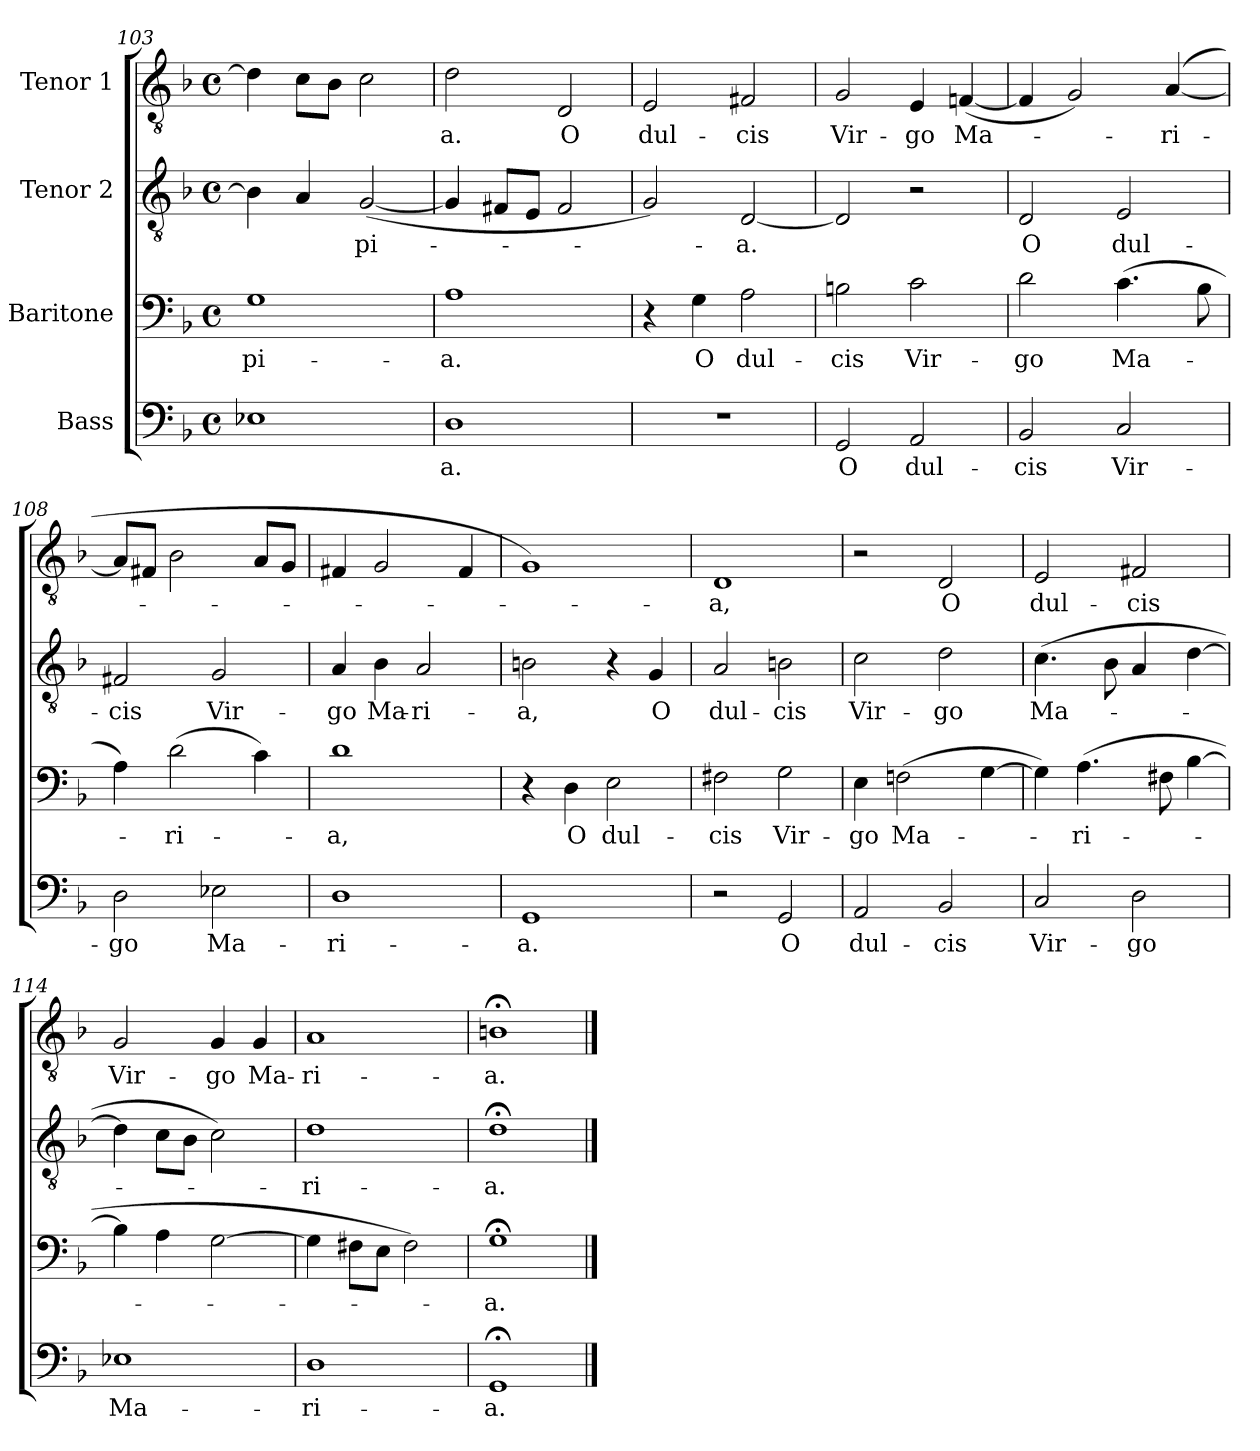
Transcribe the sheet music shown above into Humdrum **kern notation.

**kern	**text	**kern	**text	**kern	**text	**kern	**text
*part4	*part4	*part3	*part3	*part2	*part2	*part1	*part1
*staff4	*staff4	*staff3	*staff3	*staff2	*staff2	*staff1	*staff1
*I"Bass	*	*I"Baritone	*	*I"Tenor 2	*	*I"Tenor 1	*
*clefF4	*	*clefF4	*	*clefGv2	*	*clefGv2	*
*k[b-]	*	*k[b-]	*	*k[b-]	*	*k[b-]	*
*F:	*	*F:	*	*F:	*	*F:	*
*M4/4	*	*M4/4	*	*M4/4	*	*M4/4	*
*met(c)	*	*met(c)	*	*met(c)	*	*met(c)	*
=103	=103	=103	=103	=103	=103	=103	=103
1E-X	.	1G	pi-	4B-\]	.	4d\]	.
.	.	.	.	4A/	.	8c\L	.
.	.	.	.	.	.	8B-\J	.
.	.	.	.	([2G/	pi-	2c\	.
=104	=104	=104	=104	=104	=104	=104	=104
1D	-a.	1A	-a.	4G/]	.	2d\	-a.
.	.	.	.	8F#X/L	.	.	.
.	.	.	.	8E/J	.	.	.
.	.	.	.	2F#/	.	2D/	O
!!LO:LB:g=z
=105	=105	=105	=105	=105	=105	=105	=105
1r	.	4r	.	2G/)	-­-	2E/	dul-
.	.	4G\	O	.	.	.	.
.	.	2A\	dul-	[2D/	-a.	2F#X/	-cis
=106	=106	=106	=106	=106	=106	=106	=106
2GG/	O	2Bn\	-cis	2D/]	.	2G/	Vir-
2AA/	dul-	2c\	Vir-	2r	.	4E/	-go
.	.	.	.	.	.	([4Fn/	Ma-
=107	=107	=107	=107	=107	=107	=107	=107
2BB-/	-cis	2d\	-go	2D/	O	4F/]	.
.	.	.	.	.	.	2G/)	.
2C/	Vir-	(4.c\	Ma-	2E/	dul-	.	.
.	.	.	.	.	.	([4A/	-ri-
.	.	8B-\	.	.	.	.	.
=108	=108	=108	=108	=108	=108	=108	=108
2D\	-go	4A\)	.	2F#X/	-cis	8A/L]	.
.	.	.	.	.	.	8F#X/J	.
.	.	(2d\	-ri-	.	.	2B-\	.
2E-X\	Ma-	.	.	2G/	Vir-	.	.
.	.	4c\)	.	.	.	8A/L	.
.	.	.	.	.	.	8G/J	.
=109	=109	=109	=109	=109	=109	=109	=109
1D	-ri-	1d	-a,	4A/	-go	4F#X/	.
.	.	.	.	4B-\	Ma-	2G/	.
.	.	.	.	2A/	-ri-	.	.
.	.	.	.	.	.	4F#/	.
=110	=110	=110	=110	=110	=110	=110	=110
1GG	-a.	4r	.	2Bn\	-a,	1G)	.
.	.	4D\	O	.	.	.	.
.	.	2E\	dul-	4r	.	.	.
.	.	.	.	4G/	O	.	.
!!LO:LB:g=z
=111	=111	=111	=111	=111	=111	=111	=111
2r	.	2F#X\	-cis	2A/	dul-	1D	-a,
2GG/	O	2G\	Vir-	2Bn\	-cis	.	.
=112	=112	=112	=112	=112	=112	=112	=112
2AA/	dul-	4E\	-go	2c\	Vir-	2r	.
.	.	(2Fn\	Ma-	.	.	.	.
2BB-/	-cis	.	.	2d\	-go	2D/	O
.	.	[4G\	.	.	.	.	.
=113	=113	=113	=113	=113	=113	=113	=113
2C/	Vir-	4G\])	.	(4.c\	Ma-	2E/	dul-
.	.	(4.A\	-ri-	.	.	.	.
.	.	.	.	8B-\	.	.	.
2D\	-go	.	.	4A/	.	2F#X/	-cis
.	.	8F#X\	.	.	.	.	.
.	.	[4B-\	.	[4d\	.	.	.
=114	=114	=114	=114	=114	=114	=114	=114
1E-X	Ma-	4B-\]	.	4d\]	.	2G/	Vir-
.	.	4A\	.	8c\L	.	.	.
.	.	.	.	8B-\J	.	.	.
.	.	[2G\	.	2c\)	.	4G/	-go
.	.	.	.	.	.	4G/	Ma-
=115	=115	=115	=115	=115	=115	=115	=115
1D	-ri-	4G\]	.	1d	-ri-	1A	-ri-
.	.	8F#X\L	.	.	.	.	.
.	.	8E\J	.	.	.	.	.
.	.	2F#\)	.	.	.	.	.
=116	=116	=116	=116	=116	=116	=116	=116
1GG;<	-a.	1G;<	-a.	1d;<	-a.	1Bn;<	-a.
==	==	==	==	==	==	==	==
*-	*-	*-	*-	*-	*-	*-	*-
